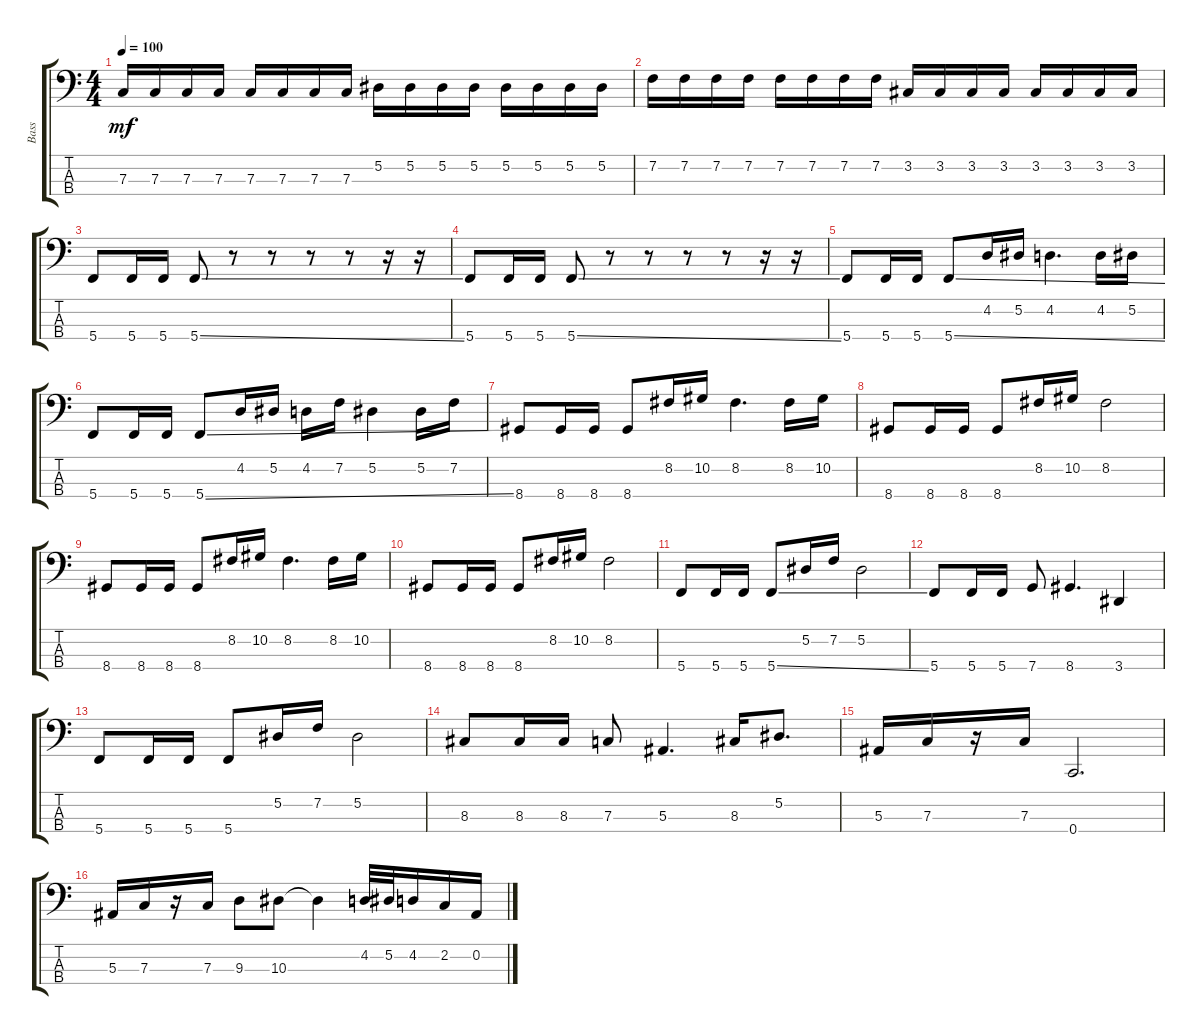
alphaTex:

\track ("Bass" "Bass") {instrument electricbasspick}
\staff {score tabs}
\tuning (Eb2 Bb1 F1 C1) {hide}
\ts (4 4)
\tempo 100
\clef f4
\ks c
7.3.16{dy mf} 7.3.16 7.3.16 7.3.16 7.3.16 7.3.16 7.3.16 7.3.16 5.2.16 5.2.16 5.2.16 5.2.16 5.2.16 5.2.16 5.2.16 5.2.16 |
7.2.16 7.2.16 7.2.16 7.2.16 7.2.16 7.2.16 7.2.16 7.2.16 3.2.16 3.2.16 3.2.16 3.2.16 3.2.16 3.2.16 3.2.16 3.2.16 |
5.4.8 5.4.16 5.4.16 5.4{ss}.8 r.8 r.8 r.8 r.8 r.16 r.16 |
5.4.8 5.4.16 5.4.16 5.4{ss}.8 r.8 r.8 r.8 r.8 r.16 r.16 |
5.4.8 5.4.16 5.4.16 5.4{ss}.8 4.2.16 5.2.16 4.2.4{d} 4.2.16 5.2.16 |
5.4.8 5.4.16 5.4.16 5.4{ss}.8 4.2.16 5.2.16 4.2.16 7.2.16 5.2.4 5.2.16 7.2.16 |
8.4.8 8.4.16 8.4.16 8.4.8 8.2.16 10.2.16 8.2.4{d} 8.2.16 10.2.16 |
8.4.8 8.4.16 8.4.16 8.4.8 8.2.16 10.2.16 8.2.2 |
8.4.8 8.4.16 8.4.16 8.4.8 8.2.16 10.2.16 8.2.4{d} 8.2.16 10.2.16 |
8.4.8 8.4.16 8.4.16 8.4.8 8.2.16 10.2.16 8.2.2 |
5.4.8 5.4.16 5.4.16 5.4{ss}.8 5.2.16 7.2.16 5.2.2 |
5.4.8 5.4.16 5.4.16 7.4.8 8.4.4{d} 3.4.4 |
5.4.8 5.4.16 5.4.16 5.4.8 5.2.16 7.2.16 5.2.2 |
8.3.8 8.3.16 8.3.16 7.3.8 5.3.4{d} 8.3.16 5.2.8{d} |
5.3.16 7.3.16 r.16 7.3.16 0.4.2{d} |
5.3.16 7.3.16 r.16 7.3.16 9.3.8 10.3.8 10.3{t}.4 4.2.32 5.2.32 4.2.16 2.2.16 0.2.16
